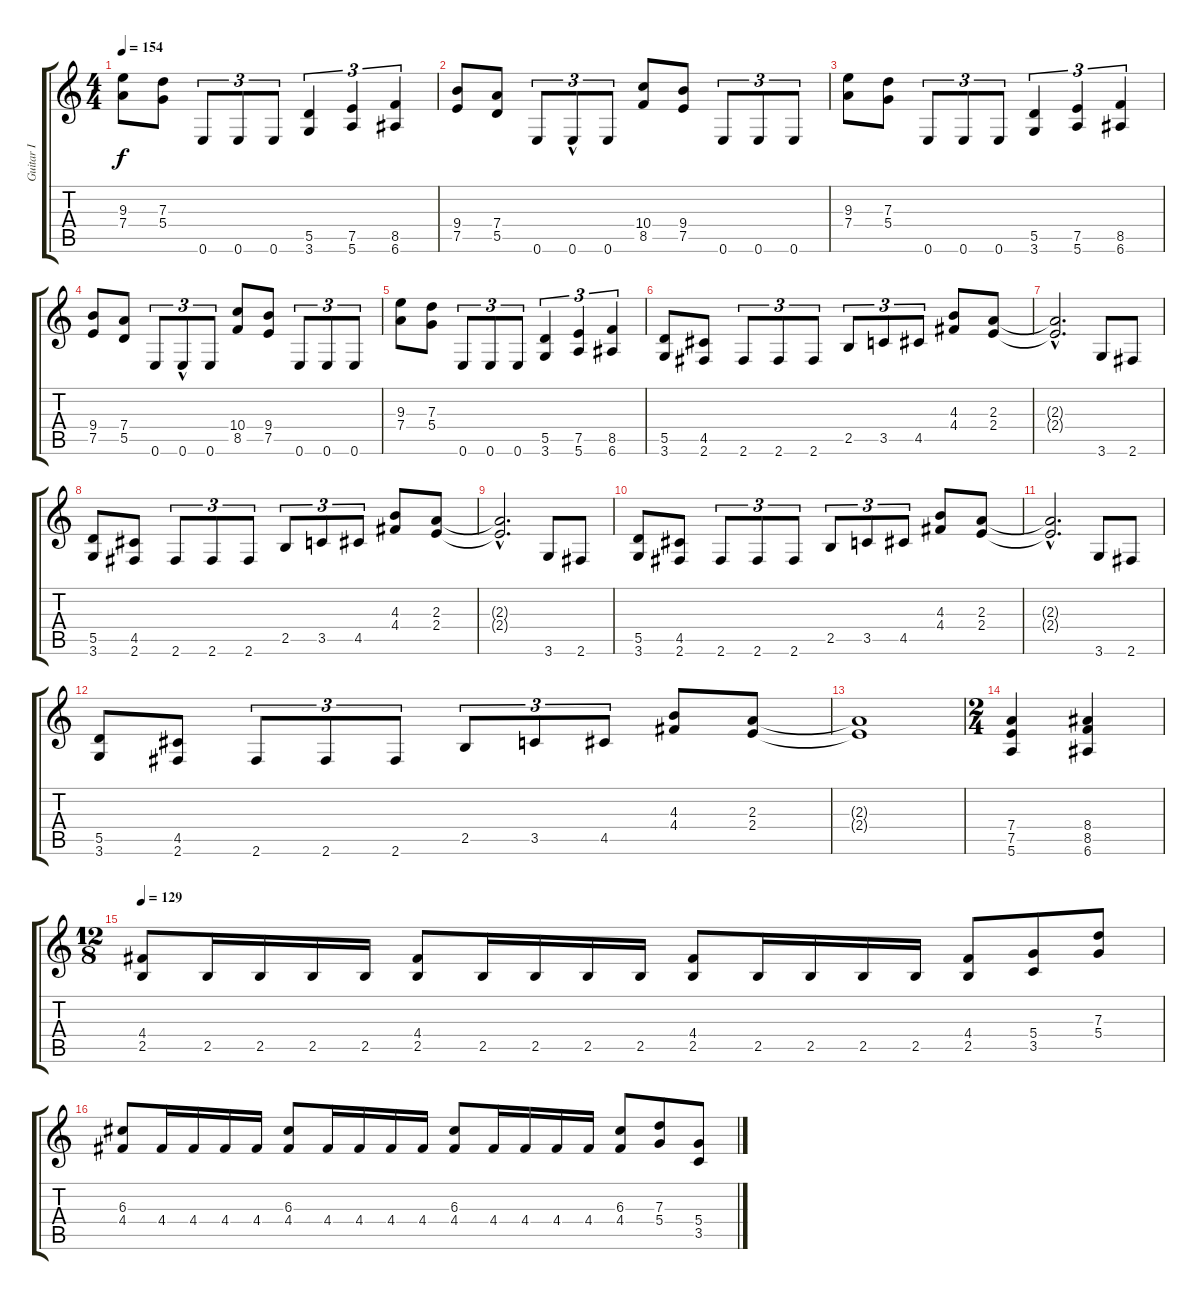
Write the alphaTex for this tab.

\track ("Guitar I" "Guitar I") {instrument distortionguitar}
\staff {score tabs}
\tuning (E4 B3 G3 D3 A2 E2) {hide}
\ts (4 4)
\tempo 154
\clef g2
\ks c
(9.3 7.4).8{dy f} (7.3 5.4).8 0.6.8{tu (3 2)} 0.6.8{tu (3 2)} 0.6.8{tu (3 2)} (5.5 3.6).4{tu (3 2)} (7.5 5.6).4{tu (3 2)} (8.5 6.6).4{tu (3 2)} |
(9.4 7.5).8 (7.4 5.5).8 0.6.8{tu (3 2)} 0.6{hac}.8{tu (3 2)} 0.6.8{tu (3 2)} (10.4 8.5).8 (9.4 7.5).8 0.6.8{tu (3 2)} 0.6.8{tu (3 2)} 0.6.8{tu (3 2)} |
(9.3 7.4).8 (7.3 5.4).8 0.6.8{tu (3 2)} 0.6.8{tu (3 2)} 0.6.8{tu (3 2)} (5.5 3.6).4{tu (3 2)} (7.5 5.6).4{tu (3 2)} (8.5 6.6).4{tu (3 2)} |
(9.4 7.5).8 (7.4 5.5).8 0.6.8{tu (3 2)} 0.6{hac}.8{tu (3 2)} 0.6.8{tu (3 2)} (10.4 8.5).8 (9.4 7.5).8 0.6.8{tu (3 2)} 0.6.8{tu (3 2)} 0.6.8{tu (3 2)} |
(9.3 7.4).8 (7.3 5.4).8 0.6.8{tu (3 2)} 0.6.8{tu (3 2)} 0.6.8{tu (3 2)} (5.5 3.6).4{tu (3 2)} (7.5 5.6).4{tu (3 2)} (8.5 6.6).4{tu (3 2)} |
(5.5 3.6).8 (4.5 2.6).8 2.6.8{tu (3 2)} 2.6.8{tu (3 2)} 2.6.8{tu (3 2)} 2.5.8{tu (3 2)} 3.5.8{tu (3 2)} 4.5.8{tu (3 2)} (4.3 4.4).8 (2.3 2.4).8 |
(2.3{hac t} 2.4{hac t}).2{d} 3.6.8 2.6.8 |
(5.5 3.6).8 (4.5 2.6).8 2.6.8{tu (3 2)} 2.6.8{tu (3 2)} 2.6.8{tu (3 2)} 2.5.8{tu (3 2)} 3.5.8{tu (3 2)} 4.5.8{tu (3 2)} (4.3 4.4).8 (2.3 2.4).8 |
(2.3{hac t} 2.4{hac t}).2{d} 3.6.8 2.6.8 |
(5.5 3.6).8 (4.5 2.6).8 2.6.8{tu (3 2)} 2.6.8{tu (3 2)} 2.6.8{tu (3 2)} 2.5.8{tu (3 2)} 3.5.8{tu (3 2)} 4.5.8{tu (3 2)} (4.3 4.4).8 (2.3 2.4).8 |
(2.3{hac t} 2.4{hac t}).2{d} 3.6.8 2.6.8 |
(5.5 3.6).8 (4.5 2.6).8 2.6.8{tu (3 2)} 2.6.8{tu (3 2)} 2.6.8{tu (3 2)} 2.5.8{tu (3 2)} 3.5.8{tu (3 2)} 4.5.8{tu (3 2)} (4.3 4.4).8 (2.3 2.4).8 |
(2.3{t} 2.4{t}).1 |
\ts (2 4)
(7.4 7.5 5.6).4 (8.4 8.5 6.6).4 |
\ts (12 8)
\tempo 129
(4.4 2.5).8 2.5.16 2.5.16 2.5.16 2.5.16 (4.4 2.5).8 2.5.16 2.5.16 2.5.16 2.5.16 (4.4 2.5).8 2.5.16 2.5.16 2.5.16 2.5.16 (4.4 2.5).8 (5.4 3.5).8 (7.3 5.4).8 |
(6.3 4.4).8 4.4.16 4.4.16 4.4.16 4.4.16 (6.3 4.4).8 4.4.16 4.4.16 4.4.16 4.4.16 (6.3 4.4).8 4.4.16 4.4.16 4.4.16 4.4.16 (6.3 4.4).8 (7.3 5.4).8 (5.4 3.5).8
